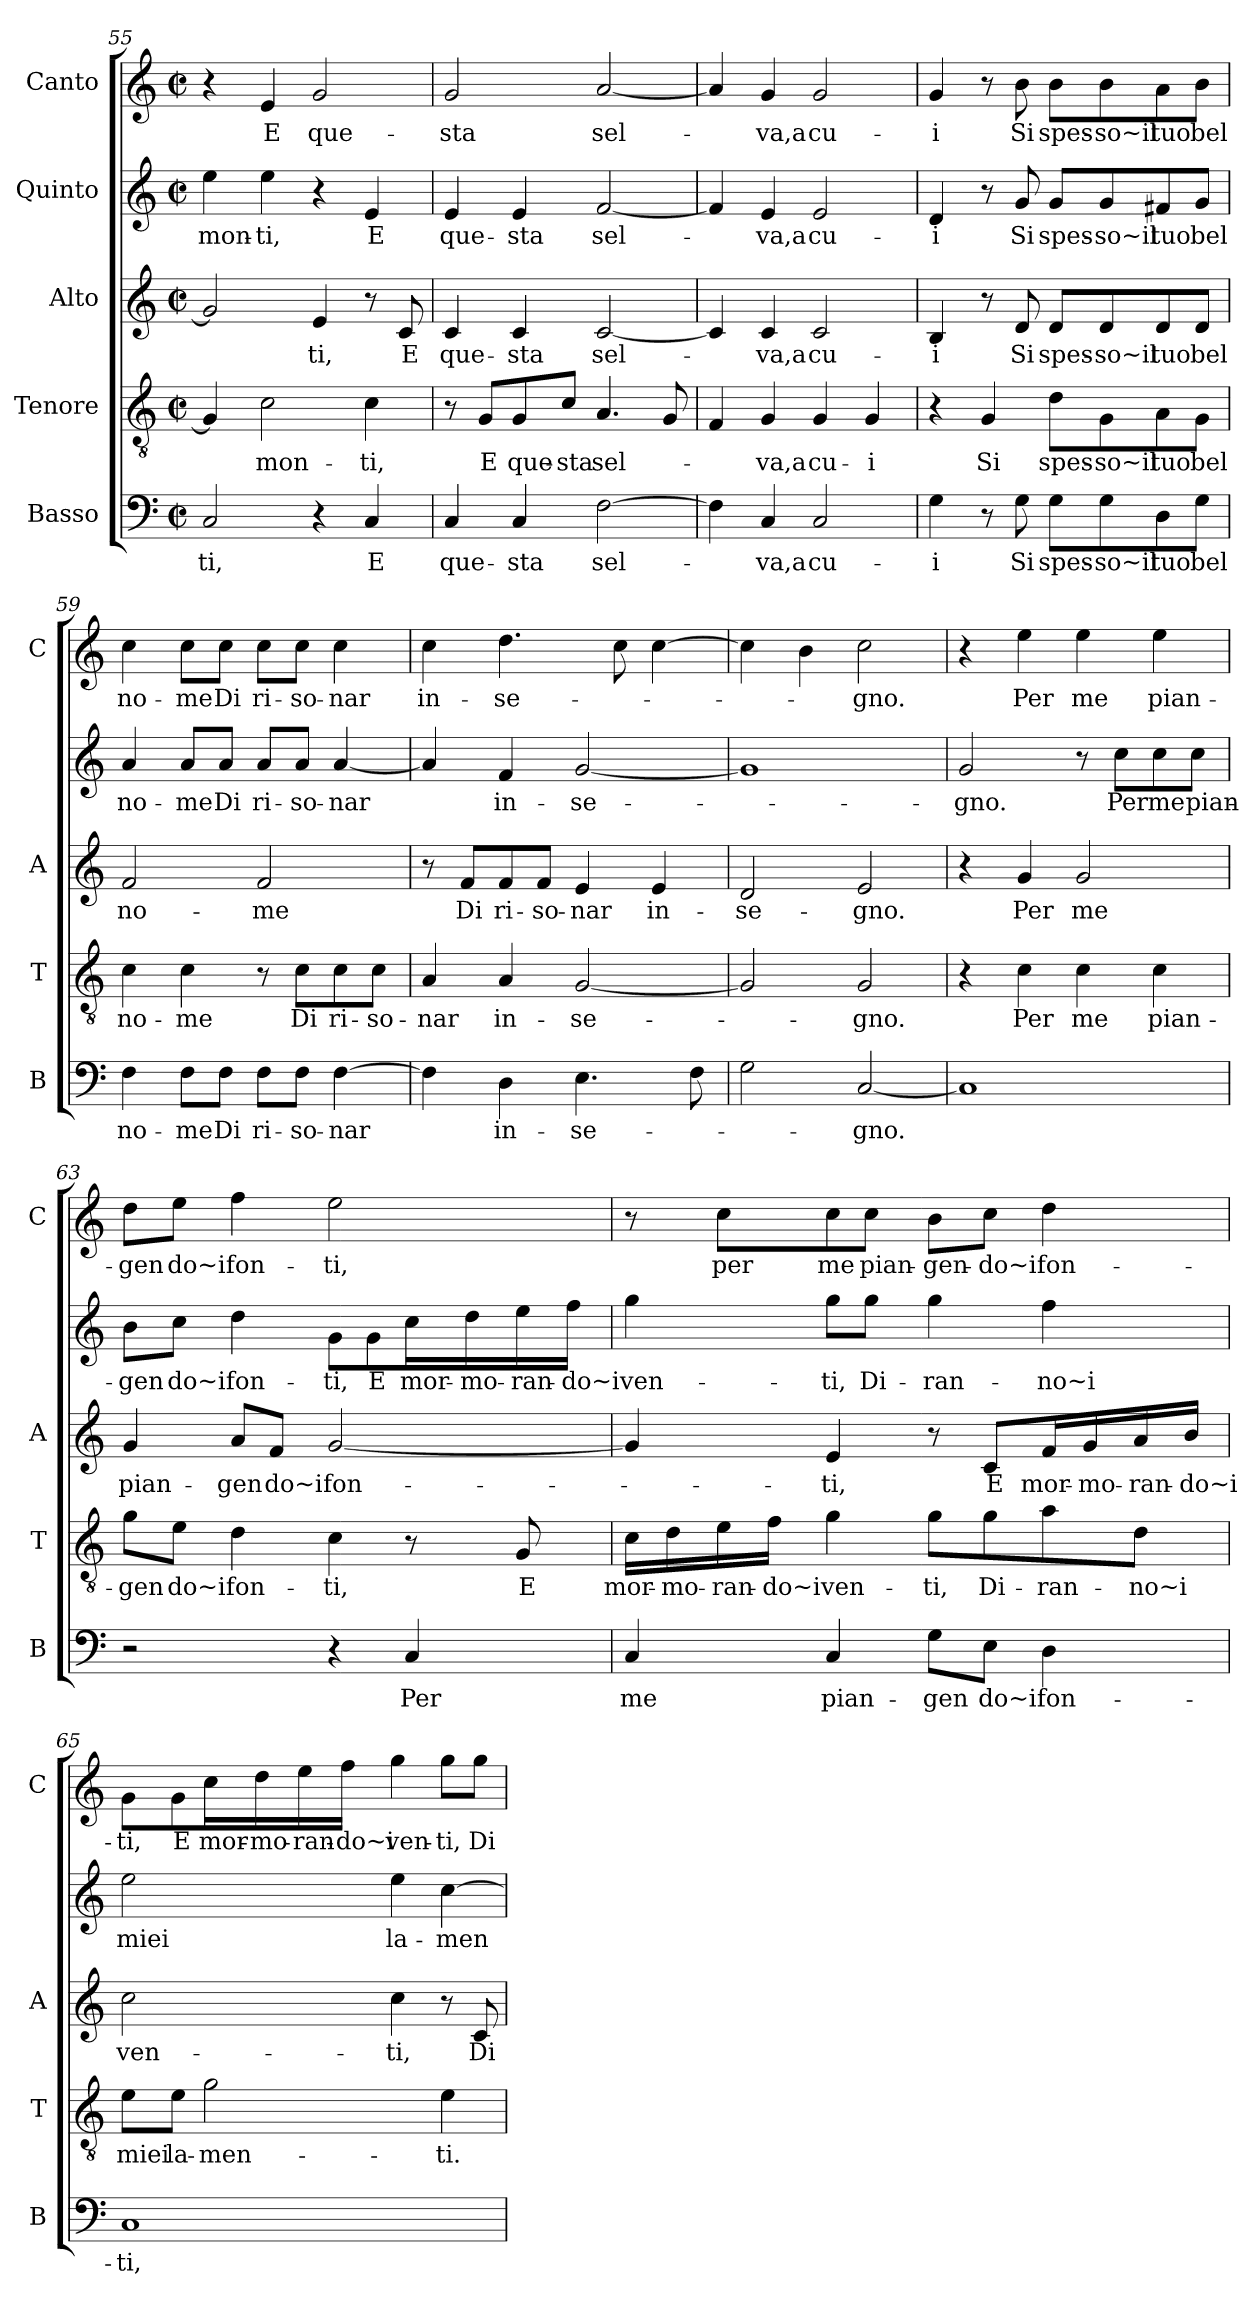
**kern	**text	**kern	**text	**kern	**text	**kern	**text	**kern	**text
*part5	*part5	*part4	*part4	*part3	*part3	*part2	*part2	*part1	*part1
*staff5	*staff5	*staff4	*staff4	*staff3	*staff3	*staff2	*staff2	*staff1	*staff1
*I"Basso	*	*I"Tenore	*	*I"Alto	*	*I"Quinto	*	*I"Canto	*
*I'B	*	*I'T	*	*I'A	*	*	*	*I'C	*
*clefF4	*	*clefGv2	*	*clefG2	*	*clefG2	*	*clefG2	*
*k[]	*	*k[]	*	*k[]	*	*k[]	*	*k[]	*
*C:	*	*C:	*	*C:	*	*C:	*	*C:	*
*M2/2	*	*M2/2	*	*M2/2	*	*M2/2	*	*M2/2	*
*met(c|)	*	*met(c|)	*	*met(c|)	*	*met(c|)	*	*met(c|)	*
=55	=55	=55	=55	=55	=55	=55	=55	=55	=55
2C/	-ti,	4G/]	.	2g/]	.	4ee\	mon-	4r	.
.	.	2c\	mon-	.	.	4ee\	-ti,	4e/	E
4r	.	.	.	4e/	-ti,	4r	.	2g/	que-
4C/	E	4c\	-ti,	8r	.	4e/	E	.	.
.	.	.	.	8c/	E	.	.	.	.
=56	=56	=56	=56	=56	=56	=56	=56	=56	=56
4C/	que-	8r	.	4c/	que-	4e/	que-	2g/	-sta
.	.	8G/L	E	.	.	.	.	.	.
4C/	-sta	8G/	que-	4c/	-sta	4e/	-sta	.	.
.	.	8c/J	-sta	.	.	.	.	.	.
[2F\	sel-	4.A/	sel-	[2c/	sel-	[2f/	sel-	[2a/	sel-
.	.	8G/	.	.	.	.	.	.	.
=57	=57	=57	=57	=57	=57	=57	=57	=57	=57
4F\]	.	4F/	.	4c/]	.	4f/]	.	4a/]	.
4C/	-va,a	4G/	-va,a	4c/	-va,a	4e/	-va,a	4g/	-va,a
2C/	cu-	4G/	cu-	2c/	cu-	2e/	cu-	2g/	cu-
.	.	4G/	-i	.	.	.	.	.	.
=58	=58	=58	=58	=58	=58	=58	=58	=58	=58
4G\	-i	4r	.	4B/	-i	4d/	-i	4g/	-i
8r	.	4G/	Si	8r	.	8r	.	8r	.
8G\	Si	.	.	8d/	Si	8g/	Si	8b\	Si
8G\L	spes-	8d\L	spes-	8d/L	spes-	8g/L	spes-	8b\L	spes-
8G\	-so~il	8G\	-so~il	8d/	-so~il	8g/	-so~il	8b\	-so~il
8D\	tuo	8A\	tuo	8d/	tuo	8f#X/	tuo	8a\	tuo
8G\J	bel	8G\J	bel	8d/J	bel	8g/J	bel	8b\J	bel
!!LO:PB:g=z
=59	=59	=59	=59	=59	=59	=59	=59	=59	=59
4F\	no-	4c\	no-	2f/	no-	4a/	no-	4cc\	no-
8F\L	-me	4c\	-me	.	.	8a/L	-me	8cc\L	-me
8F\J	Di	.	.	.	.	8a/J	Di	8cc\J	Di
8F\L	ri-	8r	.	2f/	-me	8a/L	ri-	8cc\L	ri-
8F\J	-so-	8c\L	Di	.	.	8a/J	-so-	8cc\J	-so-
[4F\	-nar	8c\	ri-	.	.	[4a/	-nar	4cc\	-nar
.	.	8c\J	-so-	.	.	.	.	.	.
=60	=60	=60	=60	=60	=60	=60	=60	=60	=60
4F\]	.	4A/	-nar	8r	.	4a/]	.	4cc\	in-
.	.	.	.	8f/L	Di	.	.	.	.
4D\	in-	4A/	in-	8f/	ri-	4f/	in-	4.dd\	-se-
.	.	.	.	8f/J	-so-	.	.	.	.
4.E\	-se-	[2G/	-se-	4e/	-nar	[2g/	-se-	.	.
.	.	.	.	.	.	.	.	8cc\	.
.	.	.	.	4e/	in-	.	.	[4cc\	.
8F\	.	.	.	.	.	.	.	.	.
=61	=61	=61	=61	=61	=61	=61	=61	=61	=61
2G\	.	2G/]	.	2d/	-se-	1g]	.	4cc\]	.
.	.	.	.	.	.	.	.	4b\	.
[2C/	-gno.	2G/	-gno.	2e/	-gno.	.	.	2cc\	-gno.
=62	=62	=62	=62	=62	=62	=62	=62	=62	=62
1C]	.	4r	.	4r	.	2g/	-gno.	4r	.
.	.	4c\	Per	4g/	Per	.	.	4ee\	Per
.	.	4c\	me	2g/	me	8r	.	4ee\	me
.	.	.	.	.	.	8cc\L	Per	.	.
.	.	4c\	pian-	.	.	8cc\	me	4ee\	pian-
.	.	.	.	.	.	8cc\J	pian-	.	.
=63	=63	=63	=63	=63	=63	=63	=63	=63	=63
2r	.	8g\L	-gen	4g/	pian-	8b\L	-gen	8dd\L	-gen
.	.	8e\J	do~i	.	.	8cc\J	do~i	8ee\J	do~i
.	.	4d\	fon-	8a/L	-gen	4dd\	fon-	4ff\	fon-
.	.	.	.	8f/J	do~i	.	.	.	.
4r	.	4c\	-ti,	[2g/	fon-	8g\L	-ti,	2ee\	-ti,
.	.	.	.	.	.	8g\	E	.	.
4C/	Per	8r	.	.	.	16cc\L	mor-	.	.
.	.	.	.	.	.	16dd\	-mo-	.	.
.	.	8G/	E	.	.	16ee\	-ran-	.	.
.	.	.	.	.	.	16ff\JJ	-do~i	.	.
!!LO:LB:g=z
=64	=64	=64	=64	=64	=64	=64	=64	=64	=64
4C/	me	16c\LL	mor-	4g/]	.	4gg\	ven-	8r	.
.	.	16d\	-mo-	.	.	.	.	.	.
.	.	16e\	-ran-	.	.	.	.	8cc\L	per
.	.	16f\JJ	-do~i	.	.	.	.	.	.
4C/	pian-	4g\	ven-	4e/	-ti,	8gg\L	-ti,	8cc\	me
.	.	.	.	.	.	8gg\J	Di-	8cc\J	pian-
8G\L	-gen	8g\L	-ti,	8r	.	4gg\	-ran-	8b\L	-gen-
8E\J	do~i	8g\	Di-	8c/L	E	.	.	8cc\J	-do~i
4D\	fon-	8a\	-ran-	16f/L	mor-	4ff\	-no~i	4dd\	fon-
.	.	.	.	16g/	-mo-	.	.	.	.
.	.	8d\J	-no~i	16a/	-ran-	.	.	.	.
.	.	.	.	16b/JJ	-do~i	.	.	.	.
=65	=65	=65	=65	=65	=65	=65	=65	=65	=65
1C	-ti,	8e\L	miei	2cc\	ven-	2ee\	miei	8g\L	-ti,
.	.	8e\J	la-	.	.	.	.	8g\	E
.	.	2g\	-men-	.	.	.	.	16cc\L	mor-
.	.	.	.	.	.	.	.	16dd\	-mo-
.	.	.	.	.	.	.	.	16ee\	-ran-
.	.	.	.	.	.	.	.	16ff\JJ	-do~i
.	.	.	.	4cc\	-ti,	4ee\	la-	4gg\	ven-
.	.	4e\	-ti.	8r	.	[4cc\	-men-	8gg\L	-ti,
.	.	.	.	8c/	Di-	.	.	8gg\J	Di-
=	=	=	=	=	=	=	=	=	=
*-	*-	*-	*-	*-	*-	*-	*-	*-	*-
